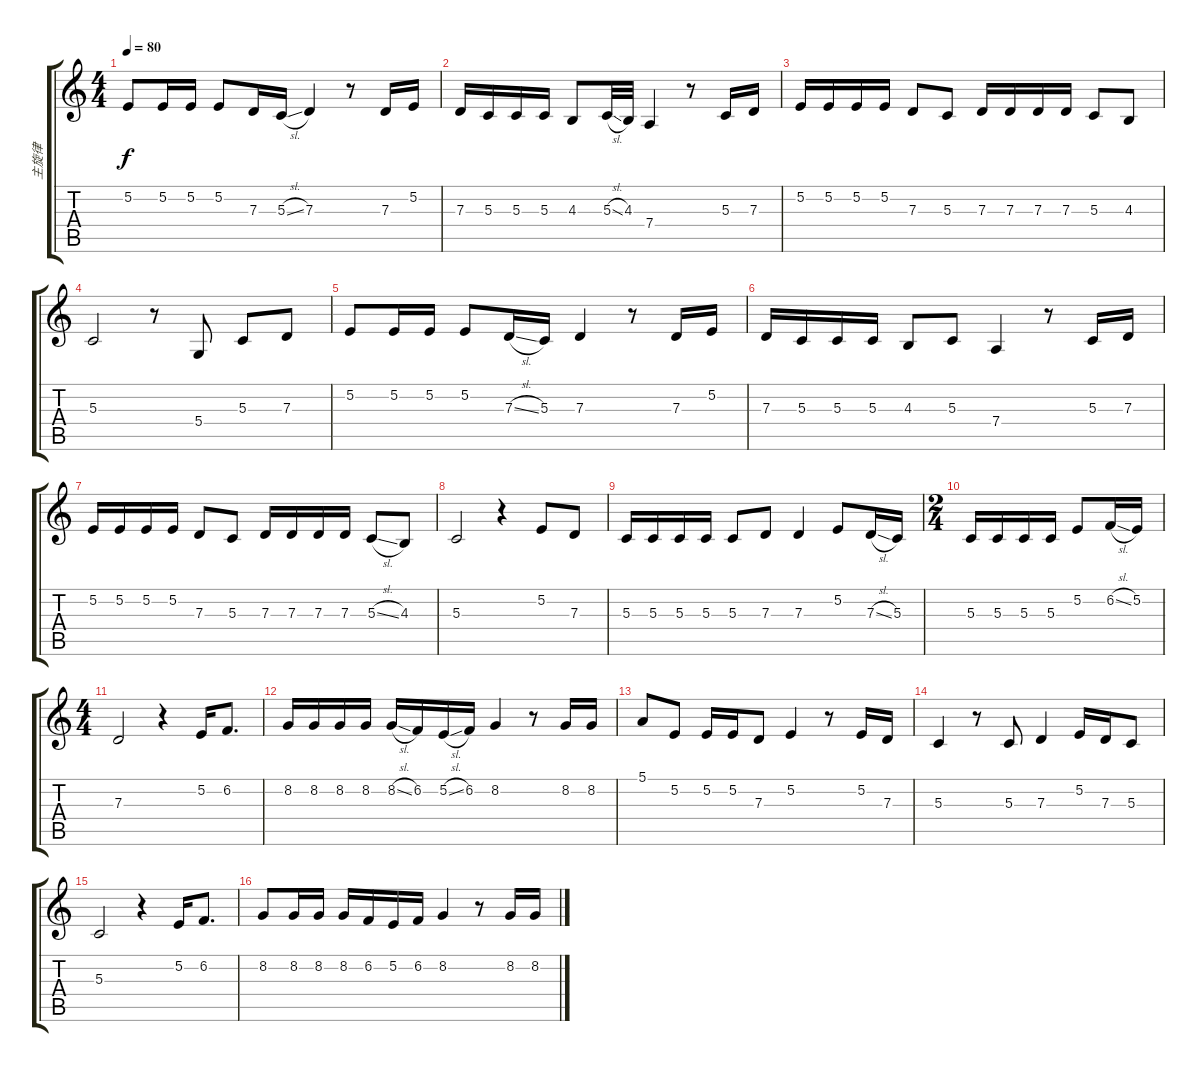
\track ("主旋律" "主旋律") {instrument voiceoohs}
\staff {score tabs}
\tuning (E4 B3 G3 D3 A2 E2) {hide}
\ts (4 4)
\tempo 80
\clef g2
\ks c
5.2.8{dy f} 5.2.16 5.2.16 5.2.8 7.3.16 5.3{sl}.16 7.3.4 r.8 7.3.16 5.2.16 |
7.3.16 5.3.16 5.3.16 5.3.16 4.3.8 5.3{sl}.32 4.3.32 7.4.4 r.8 5.3.16 7.3.16 |
5.2.16 5.2.16 5.2.16 5.2.16 7.3.8 5.3.8 7.3.16 7.3.16 7.3.16 7.3.16 5.3.8 4.3.8 |
5.3.2 r.8 5.4.8 5.3.8 7.3.8 |
5.2.8 5.2.16 5.2.16 5.2.8 7.3{sl}.16 5.3.16 7.3.4 r.8 7.3.16 5.2.16 |
7.3.16 5.3.16 5.3.16 5.3.16 4.3.8 5.3.8 7.4.4 r.8 5.3.16 7.3.16 |
5.2.16 5.2.16 5.2.16 5.2.16 7.3.8 5.3.8 7.3.16 7.3.16 7.3.16 7.3.16 5.3{sl}.8 4.3.8 |
5.3.2 r.4 5.2.8 7.3.8 |
5.3.16 5.3.16 5.3.16 5.3.16 5.3.8 7.3.8 7.3.4 5.2.8 7.3{sl}.16 5.3.16 |
\ts (2 4)
5.3.16 5.3.16 5.3.16 5.3.16 5.2.8 6.2{sl}.16 5.2.16 |
\ts (4 4)
7.3.2 r.4 5.2.16 6.2.8{d} |
8.2.16 8.2.16 8.2.16 8.2.16 8.2{sl}.16 6.2.16 5.2{sl}.16 6.2.16 8.2.4 r.8 8.2.16 8.2.16 |
5.1.8 5.2.8 5.2.16 5.2.16 7.3.8 5.2.4 r.8 5.2.16 7.3.16 |
5.3.4 r.8 5.3.8 7.3.4 5.2.16 7.3.16 5.3.8 |
5.3.2 r.4 5.2.16 6.2.8{d} |
8.2.8 8.2.16 8.2.16 8.2.16 6.2.16 5.2.16 6.2.16 8.2.4 r.8 8.2.16 8.2.16
